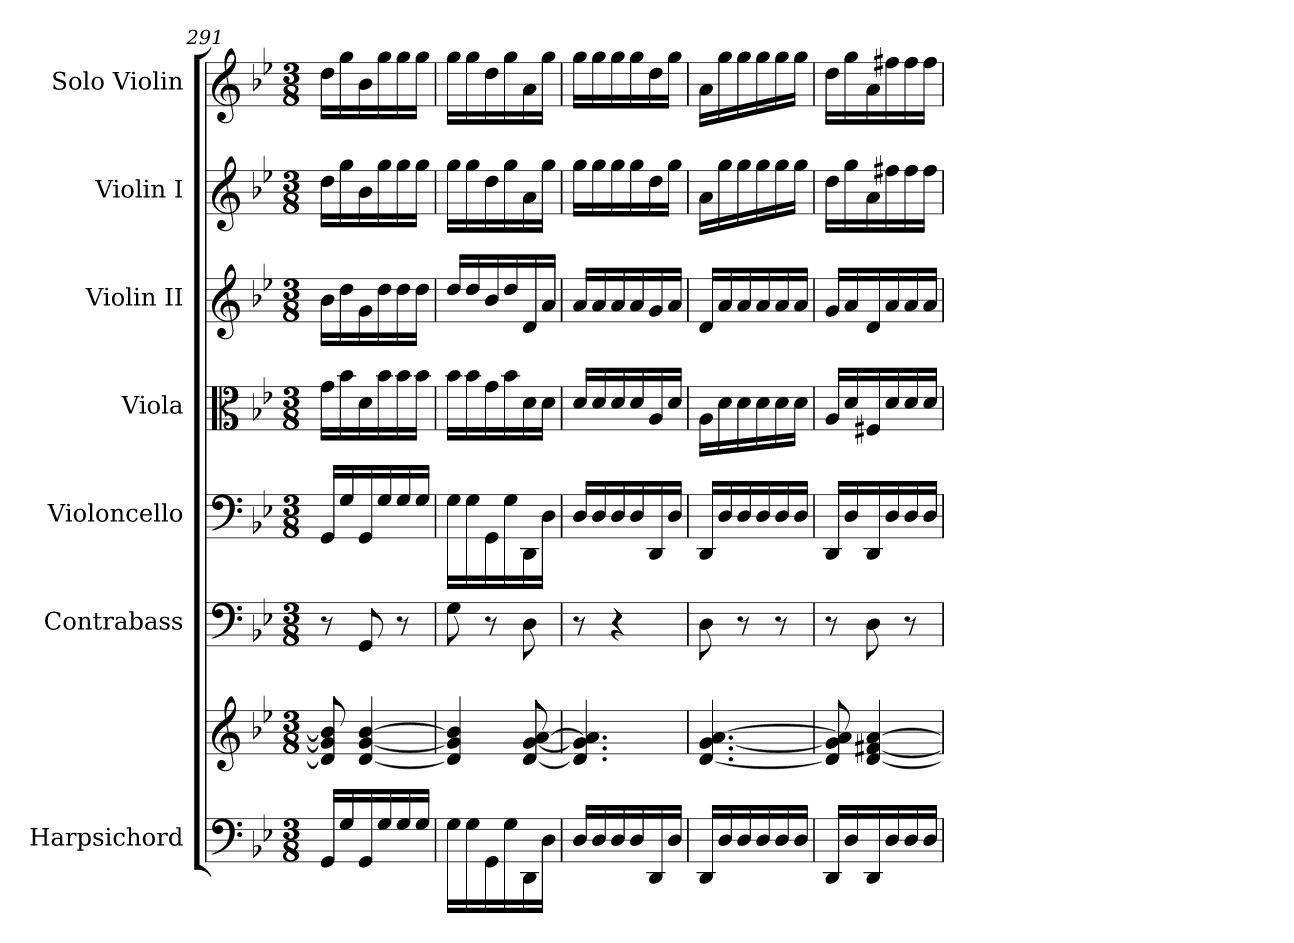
**kern	**kern	**kern	**kern	**kern	**kern	**kern	**kern
*part7	*part7	*part6	*part5	*part4	*part3	*part2	*part1
*staff8	*staff7	*staff6	*staff5	*staff4	*staff3	*staff2	*staff1
*I"Harpsichord	*	*I"Contrabass	*I"Violoncello	*I"Viola	*I"Violin II	*I"Violin I	*I"Solo Violin
*I'Hch.	*	*I'Cb.	*I'Vc.	*I'Vla.	*I'Vln. II	*I'Vln. I	*I'Vln.
*clefF4	*clefG2	*clefF4	*clefF4	*clefC3	*clefG2	*clefG2	*clefG2
*	*	*ITrd7c12	*	*	*	*	*
*k[b-e-]	*k[b-e-]	*k[b-e-]	*k[b-e-]	*k[b-e-]	*k[b-e-]	*k[b-e-]	*k[b-e-]
*M3/8	*M3/8	*M3/8	*M3/8	*M3/8	*M3/8	*M3/8	*M3/8
=291	=291	=291	=291	=291	=291	=291	=291
16GG/LL	8d/] 8g/] 8b-/]	8r	16GG/LL	16g\LL	16b-\LL	16dd\LL	16dd\LL
16G/	.	.	16G/	16b-\	16dd\	16gg\	16gg\
16GG/	[4d/ [4g/ [4b-/	8GGG/	16GG/	16d\	16g\	16b-\	16b-\
16G/	.	.	16G/	16b-\	16dd\	16gg\	16gg\
16G/	.	8r	16G/	16b-\	16dd\	16gg\	16gg\
16G/JJ	.	.	16G/JJ	16b-\JJ	16dd\JJ	16gg\JJ	16gg\JJ
!!LO:PB:g=z
=292	=292	=292	=292	=292	=292	=292	=292
16G\LL	4d/] 4g/] 4b-/]	8GG\	16G\LL	16b-\LL	16dd/LL	16gg\LL	16gg\LL
16G\	.	.	16G\	16b-\	16dd/	16gg\	16gg\
16GG\	.	8r	16GG\	16g\	16b-/	16dd\	16dd\
16G\	.	.	16G\	16b-\	16dd/	16gg\	16gg\
16DD\	[8d/ [8g/ [8a/	8DD\	16DD\	16d\	16d/	16a\	16a\
16D\JJ	.	.	16D\JJ	16d\JJ	16a/JJ	16gg\JJ	16gg\JJ
=293	=293	=293	=293	=293	=293	=293	=293
16D/LL	4.d/] 4.g/] 4.a/]	8r	16D/LL	16d/LL	16a/LL	16gg\LL	16gg\LL
16D/	.	.	16D/	16d/	16a/	16gg\	16gg\
16D/	.	4r	16D/	16d/	16a/	16gg\	16gg\
16D/	.	.	16D/	16d/	16a/	16gg\	16gg\
16DD/	.	.	16DD/	16A/	16g/	16dd\	16dd\
16D/JJ	.	.	16D/JJ	16d/JJ	16a/JJ	16gg\JJ	16gg\JJ
=294	=294	=294	=294	=294	=294	=294	=294
16DD/LL	[4.d/ [4.g/ [4.a/	8DD\	16DD/LL	16A\LL	16d/LL	16a\LL	16a\LL
16D/	.	.	16D/	16d\	16a/	16gg\	16gg\
16D/	.	8r	16D/	16d\	16a/	16gg\	16gg\
16D/	.	.	16D/	16d\	16a/	16gg\	16gg\
16D/	.	8r	16D/	16d\	16a/	16gg\	16gg\
16D/JJ	.	.	16D/JJ	16d\JJ	16a/JJ	16gg\JJ	16gg\JJ
=295	=295	=295	=295	=295	=295	=295	=295
16DD/LL	8d/] 8g/] 8a/]	8r	16DD/LL	16A/LL	16g/LL	16dd\LL	16dd\LL
16D/	.	.	16D/	16d/	16a/	16gg\	16gg\
16DD/	[4d/ [4f#X/ [4a/	8DD\	16DD/	16F#X/	16d/	16a\	16a\
16D/	.	.	16D/	16d/	16a/	16ff#X\	16ff#X\
16D/	.	8r	16D/	16d/	16a/	16ff#\	16ff#\
16D/JJ	.	.	16D/JJ	16d/JJ	16a/JJ	16ff#\JJ	16ff#\JJ
=	=	=	=	=	=	=	=
*-	*-	*-	*-	*-	*-	*-	*-
